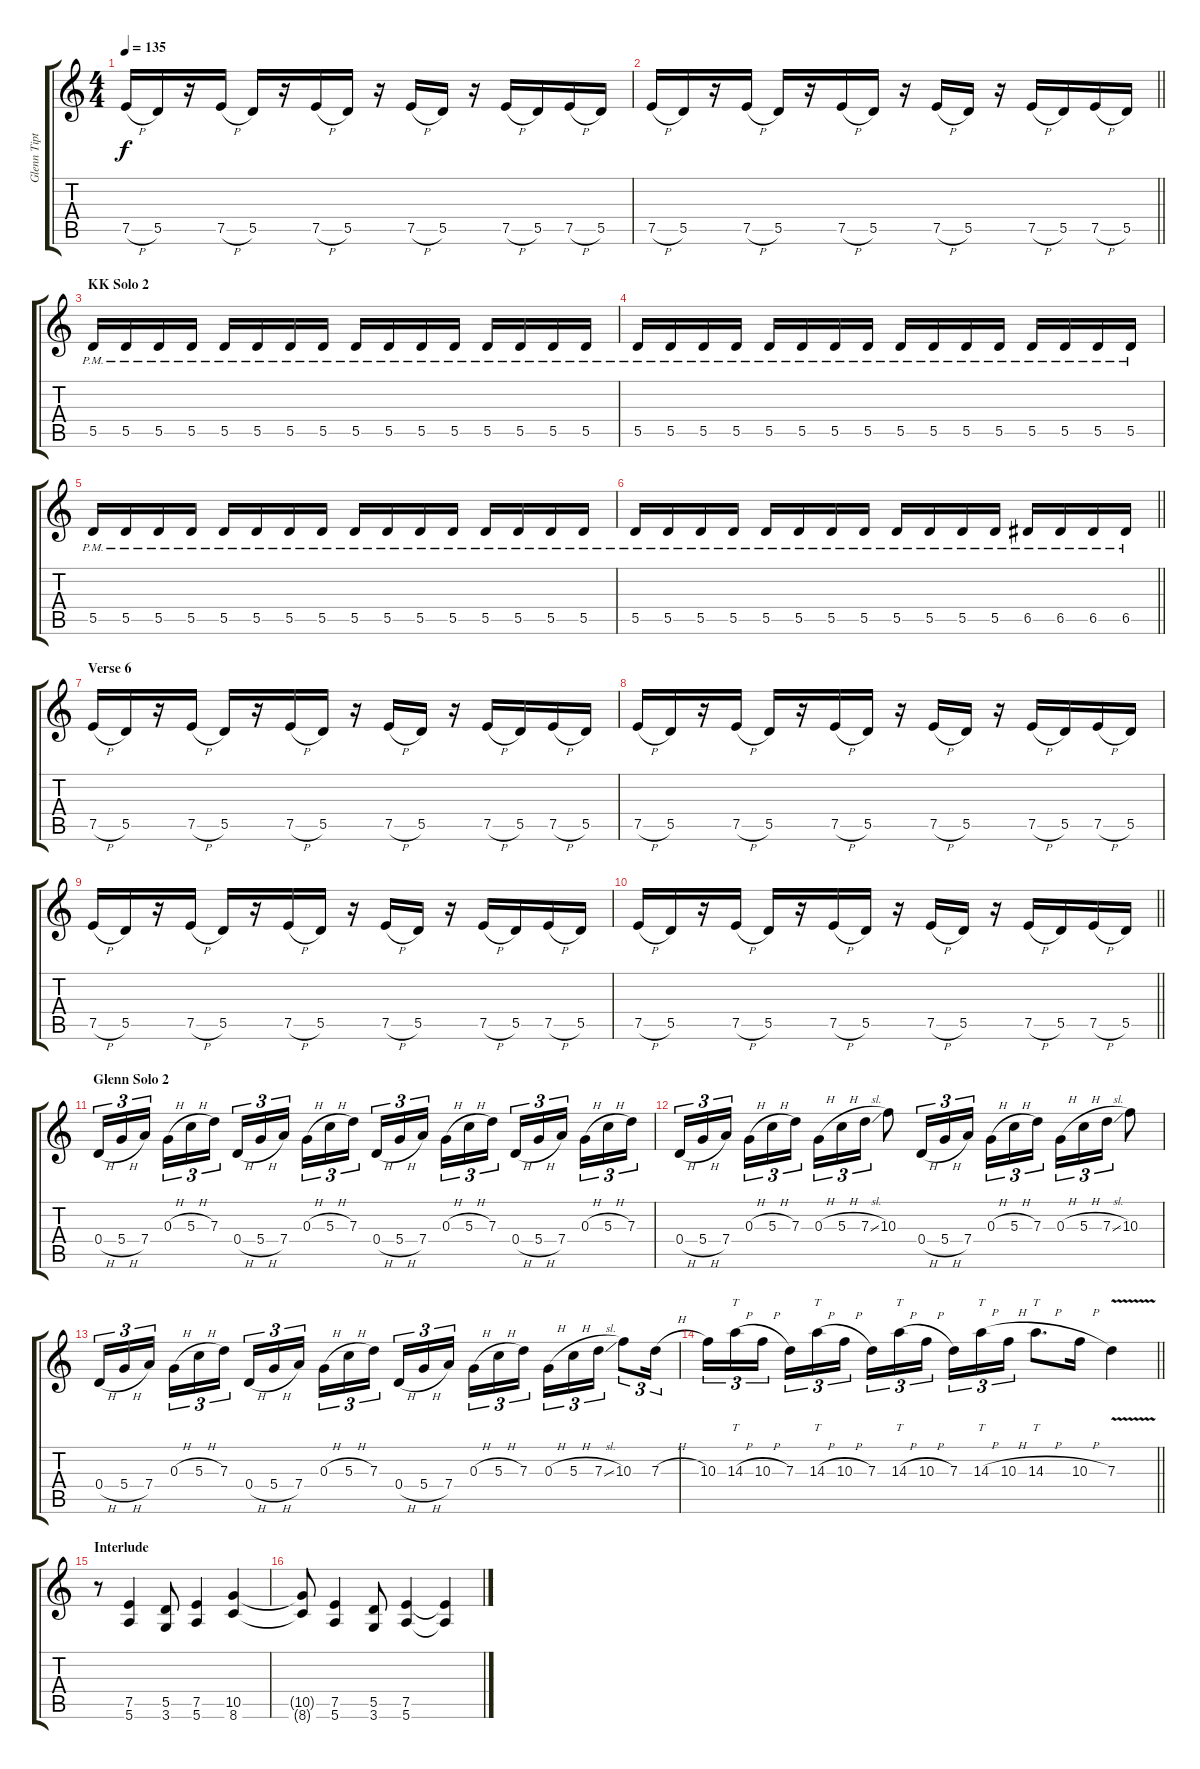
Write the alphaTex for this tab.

\track ("Glenn Tipton" "Glenn Tipt") {instrument distortionguitar}
\staff {score tabs}
\tuning (E4 B3 G3 D3 A2 E2) {hide}
\ts (4 4)
\tempo 135
\clef g2
\ks c
7.5{h}.16{dy f} 5.5.16 r.16 7.5{h}.16 5.5.16 r.16 7.5{h}.16 5.5.16 r.16 7.5{h}.16 5.5.16 r.16 7.5{h}.16 5.5.16 7.5{h}.16 5.5.16 |
\barLineRight lightlight
7.5{h}.16 5.5.16 r.16 7.5{h}.16 5.5.16 r.16 7.5{h}.16 5.5.16 r.16 7.5{h}.16 5.5.16 r.16 7.5{h}.16 5.5.16 7.5{h}.16 5.5.16 |
\section ("" "KK Solo 2")
5.5{pm}.16 5.5{pm}.16 5.5{pm}.16 5.5{pm}.16 5.5{pm}.16 5.5{pm}.16 5.5{pm}.16 5.5{pm}.16 5.5{pm}.16 5.5{pm}.16 5.5{pm}.16 5.5{pm}.16 5.5{pm}.16 5.5{pm}.16 5.5{pm}.16 5.5{pm}.16 |
5.5{pm}.16 5.5{pm}.16 5.5{pm}.16 5.5{pm}.16 5.5{pm}.16 5.5{pm}.16 5.5{pm}.16 5.5{pm}.16 5.5{pm}.16 5.5{pm}.16 5.5{pm}.16 5.5{pm}.16 5.5{pm}.16 5.5{pm}.16 5.5{pm}.16 5.5{pm}.16 |
5.5{pm}.16 5.5{pm}.16 5.5{pm}.16 5.5{pm}.16 5.5{pm}.16 5.5{pm}.16 5.5{pm}.16 5.5{pm}.16 5.5{pm}.16 5.5{pm}.16 5.5{pm}.16 5.5{pm}.16 5.5{pm}.16 5.5{pm}.16 5.5{pm}.16 5.5{pm}.16 |
\barLineRight lightlight
5.5{pm}.16 5.5{pm}.16 5.5{pm}.16 5.5{pm}.16 5.5{pm}.16 5.5{pm}.16 5.5{pm}.16 5.5{pm}.16 5.5{pm}.16 5.5{pm}.16 5.5{pm}.16 5.5{pm}.16 6.5{pm}.16 6.5{pm}.16 6.5{pm}.16 6.5{pm}.16 |
\section ("" "Verse 6")
7.5{h}.16 5.5.16 r.16 7.5{h}.16 5.5.16 r.16 7.5{h}.16 5.5.16 r.16 7.5{h}.16 5.5.16 r.16 7.5{h}.16 5.5.16 7.5{h}.16 5.5.16 |
7.5{h}.16 5.5.16 r.16 7.5{h}.16 5.5.16 r.16 7.5{h}.16 5.5.16 r.16 7.5{h}.16 5.5.16 r.16 7.5{h}.16 5.5.16 7.5{h}.16 5.5.16 |
7.5{h}.16 5.5.16 r.16 7.5{h}.16 5.5.16 r.16 7.5{h}.16 5.5.16 r.16 7.5{h}.16 5.5.16 r.16 7.5{h}.16 5.5.16 7.5{h}.16 5.5.16 |
\barLineRight lightlight
7.5{h}.16 5.5.16 r.16 7.5{h}.16 5.5.16 r.16 7.5{h}.16 5.5.16 r.16 7.5{h}.16 5.5.16 r.16 7.5{h}.16 5.5.16 7.5{h}.16 5.5.16 |
\section ("" "Glenn Solo 2")
0.4{h}.16{tu (3 2)} 5.4{h}.16{tu (3 2)} 7.4.16{tu (3 2) beam splitsecondary} 0.3{h}.16{tu (3 2)} 5.3{h}.16{tu (3 2)} 7.3.16{tu (3 2)} 0.4{h}.16{tu (3 2)} 5.4{h}.16{tu (3 2)} 7.4.16{tu (3 2) beam splitsecondary} 0.3{h}.16{tu (3 2)} 5.3{h}.16{tu (3 2)} 7.3.16{tu (3 2)} 0.4{h}.16{tu (3 2)} 5.4{h}.16{tu (3 2)} 7.4.16{tu (3 2) beam splitsecondary} 0.3{h}.16{tu (3 2)} 5.3{h}.16{tu (3 2)} 7.3.16{tu (3 2)} 0.4{h}.16{tu (3 2)} 5.4{h}.16{tu (3 2)} 7.4.16{tu (3 2) beam splitsecondary} 0.3{h}.16{tu (3 2)} 5.3{h}.16{tu (3 2)} 7.3.16{tu (3 2)} |
0.4{h}.16{tu (3 2)} 5.4{h}.16{tu (3 2)} 7.4.16{tu (3 2) beam splitsecondary} 0.3{h}.16{tu (3 2)} 5.3{h}.16{tu (3 2)} 7.3.16{tu (3 2)} 0.3{h}.16{tu (3 2)} 5.3{h}.16{tu (3 2)} 7.3{sl}.16{tu (3 2)} 10.3.8 0.4{h}.16{tu (3 2)} 5.4{h}.16{tu (3 2)} 7.4.16{tu (3 2) beam splitsecondary} 0.3{h}.16{tu (3 2)} 5.3{h}.16{tu (3 2)} 7.3.16{tu (3 2)} 0.3{h}.16{tu (3 2)} 5.3{h}.16{tu (3 2)} 7.3{sl}.16{tu (3 2)} 10.3.8 |
0.4{h}.16{tu (3 2)} 5.4{h}.16{tu (3 2)} 7.4.16{tu (3 2) beam splitsecondary} 0.3{h}.16{tu (3 2)} 5.3{h}.16{tu (3 2)} 7.3.16{tu (3 2)} 0.4{h}.16{tu (3 2)} 5.4{h}.16{tu (3 2)} 7.4.16{tu (3 2) beam splitsecondary} 0.3{h}.16{tu (3 2)} 5.3{h}.16{tu (3 2)} 7.3.16{tu (3 2)} 0.4{h}.16{tu (3 2)} 5.4{h}.16{tu (3 2)} 7.4.16{tu (3 2) beam splitsecondary} 0.3{h}.16{tu (3 2)} 5.3{h}.16{tu (3 2)} 7.3.16{tu (3 2)} 0.3{h}.16{tu (3 2)} 5.3{h}.16{tu (3 2)} 7.3{sl}.16{tu (3 2)} 10.3.8{tu (3 2)} 7.3{h}.16{tu (3 2)} |
\barLineRight lightlight
10.3.16{tu (3 2)} 14.3{h}.16{tt tu (3 2)} 10.3{h}.16{tu (3 2) beam splitsecondary} 7.3.16{tu (3 2)} 14.3{h}.16{tt tu (3 2)} 10.3{h}.16{tu (3 2)} 7.3.16{tu (3 2)} 14.3{h}.16{tt tu (3 2)} 10.3{h}.16{tu (3 2) beam splitsecondary} 7.3.16{tu (3 2)} 14.3{h}.16{tt tu (3 2)} 10.3{h}.16{tu (3 2)} 14.3{h}.8{tt d} 10.3{h}.16 7.3{v}.4 |
\section ("" "Interlude")
r.8 (7.5 5.6).4 (5.5 3.6).8 (7.5 5.6).4 (10.5 8.6).4 |
(10.5{t} 8.6{t}).8 (7.5 5.6).4 (5.5 3.6).8 (7.5 5.6).4 (7.5{t} 5.6{t}).4
